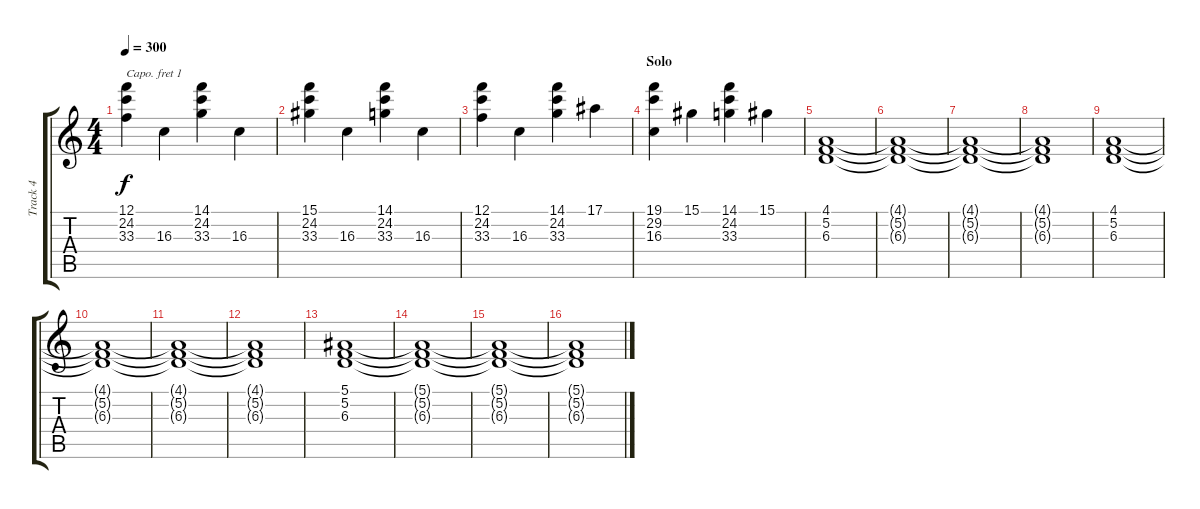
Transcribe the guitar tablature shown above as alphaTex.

\track ("Track 4" "Track 4") {instrument synthstrings1}
\staff {score tabs}
\capo 1
\tuning (E4 B3 G3 D3 A2 E2) {hide}
\ts (4 4)
\tempo 300
\clef g2
\ks c
(12.1 24.2 33.3).4{dy f} 16.3.4 (14.1 24.2 33.3).4 16.3.4 |
(15.1 24.2 33.3).4 16.3.4 (14.1 24.2 33.3).4 16.3.4 |
(12.1 24.2 33.3).4 16.3.4 (14.1 24.2 33.3).4 17.1.4 |
\section ("" "Solo")
(19.1 29.2 16.3).4 15.1.4 (14.1 24.2 33.3).4 15.1.4 |
(4.1 5.2 6.3).1 |
(4.1{t} 5.2{t} 6.3{t}).1 |
(4.1{t} 5.2{t} 6.3{t}).1 |
(4.1{t} 5.2{t} 6.3{t}).1 |
(4.1 5.2 6.3).1 |
(4.1{t} 5.2{t} 6.3{t}).1 |
(4.1{t} 5.2{t} 6.3{t}).1 |
(4.1{t} 5.2{t} 6.3{t}).1 |
(5.1 5.2 6.3).1 |
(5.1{t} 5.2{t} 6.3{t}).1 |
(5.1{t} 5.2{t} 6.3{t}).1 |
(5.1{t} 5.2{t} 6.3{t}).1
